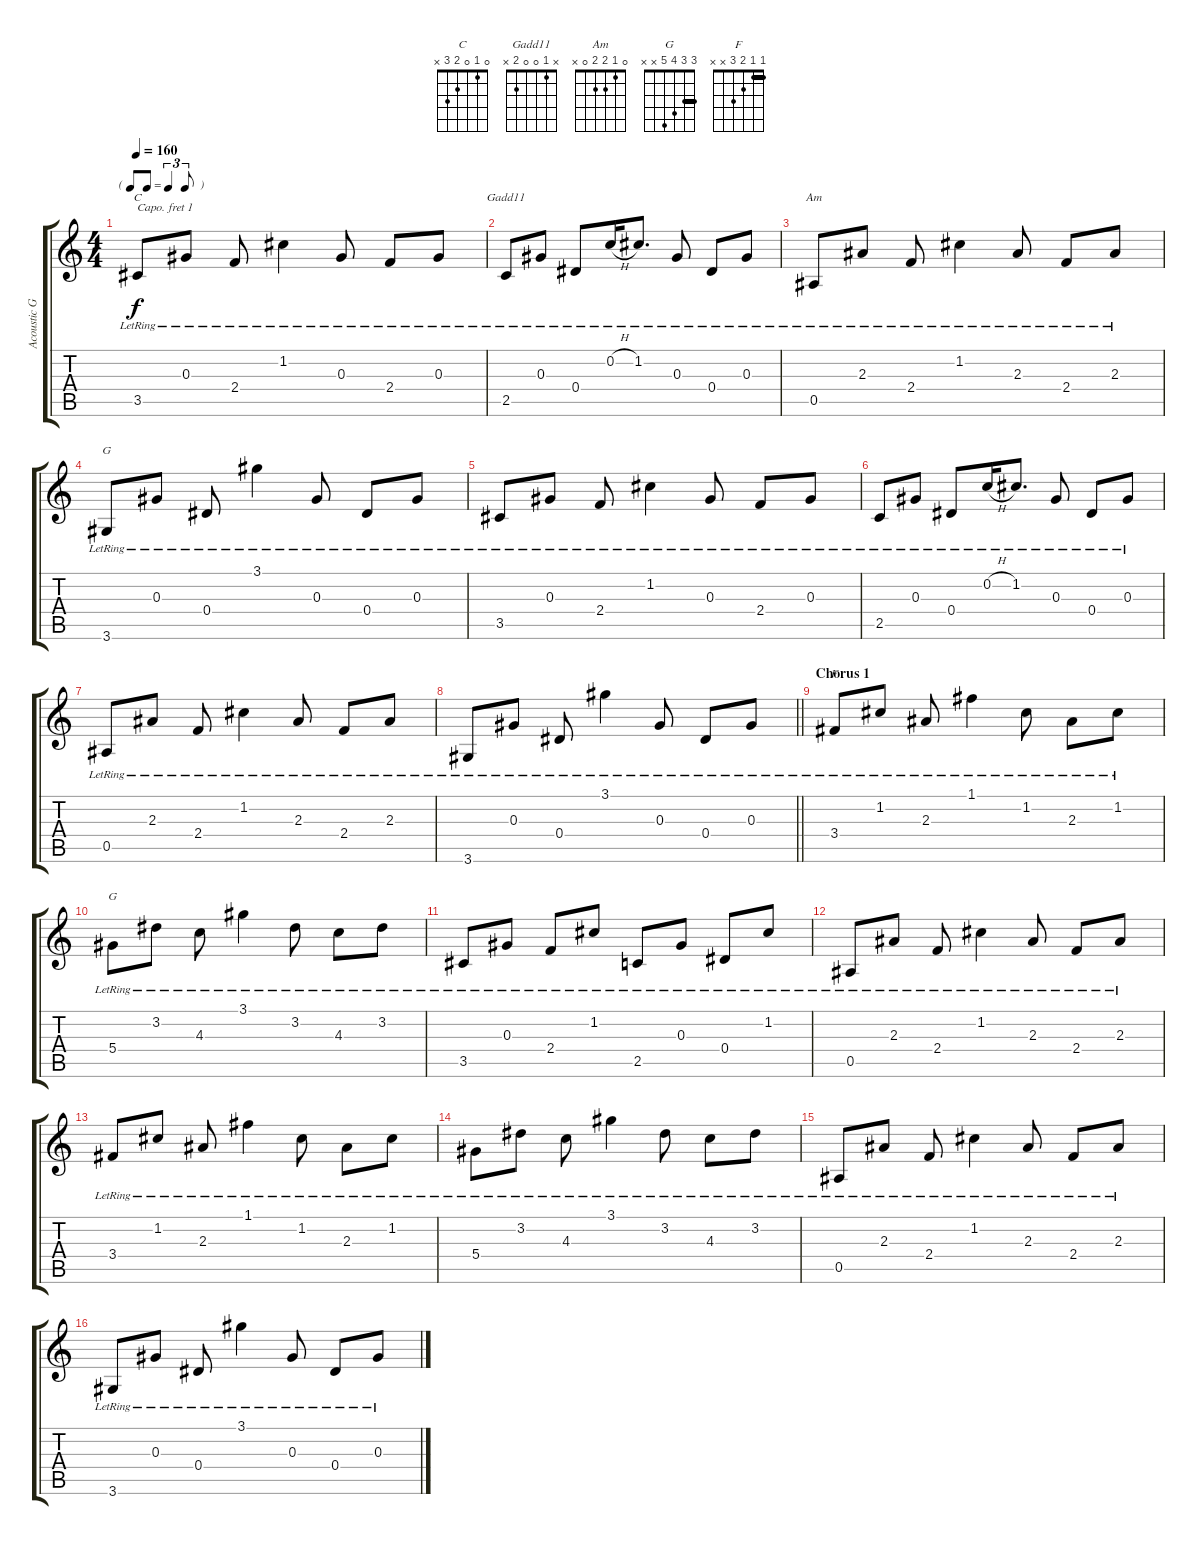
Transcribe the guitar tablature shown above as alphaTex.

\track ("Acoustic Guitar" "Acoustic G") {instrument acousticguitarsteel}
\staff {score tabs}
\capo 1
\tuning (E4 B3 G3 D3 A2 E2) {hide}
\chord ("C" 0 1 0 2 3 x)
\chord ("Gadd11" x 1 0 0 2 x)
\chord ("Am" 0 1 2 2 0 x)
\chord ("G" 3 3 0 0 2 3)
\chord ("F" 1 1 2 3 x x) {barre 1}
\chord ("G" 3 3 4 5 x x) {barre 3}
\ts (4 4)
\tf triplet8th
\tempo 160
\clef g2
\ks c
3.5{lr}.8{ch "C" dy f} 0.3{lr}.8 2.4{lr}.8 1.2{lr}.4 0.3{lr}.8 2.4{lr}.8 0.3{lr}.8 |
2.5{lr}.8{ch "Gadd11"} 0.3{lr}.8 0.4{lr}.8 0.2{h lr}.16 1.2{lr}.8{d} 0.3{lr}.8 0.4{lr}.8 0.3{lr}.8 |
0.5{lr}.8{ch "Am"} 2.3{lr}.8 2.4{lr}.8 1.2{lr}.4 2.3{lr}.8 2.4{lr}.8 2.3{lr}.8 |
3.6{lr}.8{ch "G"} 0.3{lr}.8 0.4{lr}.8 3.1{lr}.4 0.3{lr}.8 0.4{lr}.8 0.3{lr}.8 |
3.5{lr}.8 0.3{lr}.8 2.4{lr}.8 1.2{lr}.4 0.3{lr}.8 2.4{lr}.8 0.3{lr}.8 |
2.5{lr}.8 0.3{lr}.8 0.4{lr}.8 0.2{h lr}.16 1.2{lr}.8{d} 0.3{lr}.8 0.4{lr}.8 0.3{lr}.8 |
0.5{lr}.8 2.3{lr}.8 2.4{lr}.8 1.2{lr}.4 2.3{lr}.8 2.4{lr}.8 2.3{lr}.8 |
\barLineRight lightlight
3.6{lr}.8 0.3{lr}.8 0.4{lr}.8 3.1{lr}.4 0.3{lr}.8 0.4{lr}.8 0.3{lr}.8 |
\section ("" "Chorus 1")
3.4{lr}.8{ch "F"} 1.2{lr}.8 2.3{lr}.8 1.1{lr}.4 1.2{lr}.8 2.3{lr}.8 1.2{lr}.8 |
5.4{lr}.8{ch "G"} 3.2{lr}.8 4.3{lr}.8 3.1{lr}.4 3.2{lr}.8 4.3{lr}.8 3.2{lr}.8 |
3.5{lr}.8 0.3{lr}.8 2.4{lr}.8 1.2{lr}.8 2.5{lr}.8 0.3{lr}.8 0.4{lr}.8 1.2{lr}.8 |
0.5{lr}.8 2.3{lr}.8 2.4{lr}.8 1.2{lr}.4 2.3{lr}.8 2.4{lr}.8 2.3{lr}.8 |
3.4{lr}.8 1.2{lr}.8 2.3{lr}.8 1.1{lr}.4 1.2{lr}.8 2.3{lr}.8 1.2{lr}.8 |
5.4{lr}.8 3.2{lr}.8 4.3{lr}.8 3.1{lr}.4 3.2{lr}.8 4.3{lr}.8 3.2{lr}.8 |
0.5{lr}.8 2.3{lr}.8 2.4{lr}.8 1.2{lr}.4 2.3{lr}.8 2.4{lr}.8 2.3{lr}.8 |
3.6{lr}.8 0.3{lr}.8 0.4{lr}.8 3.1{lr}.4 0.3{lr}.8 0.4{lr}.8 0.3{lr}.8
